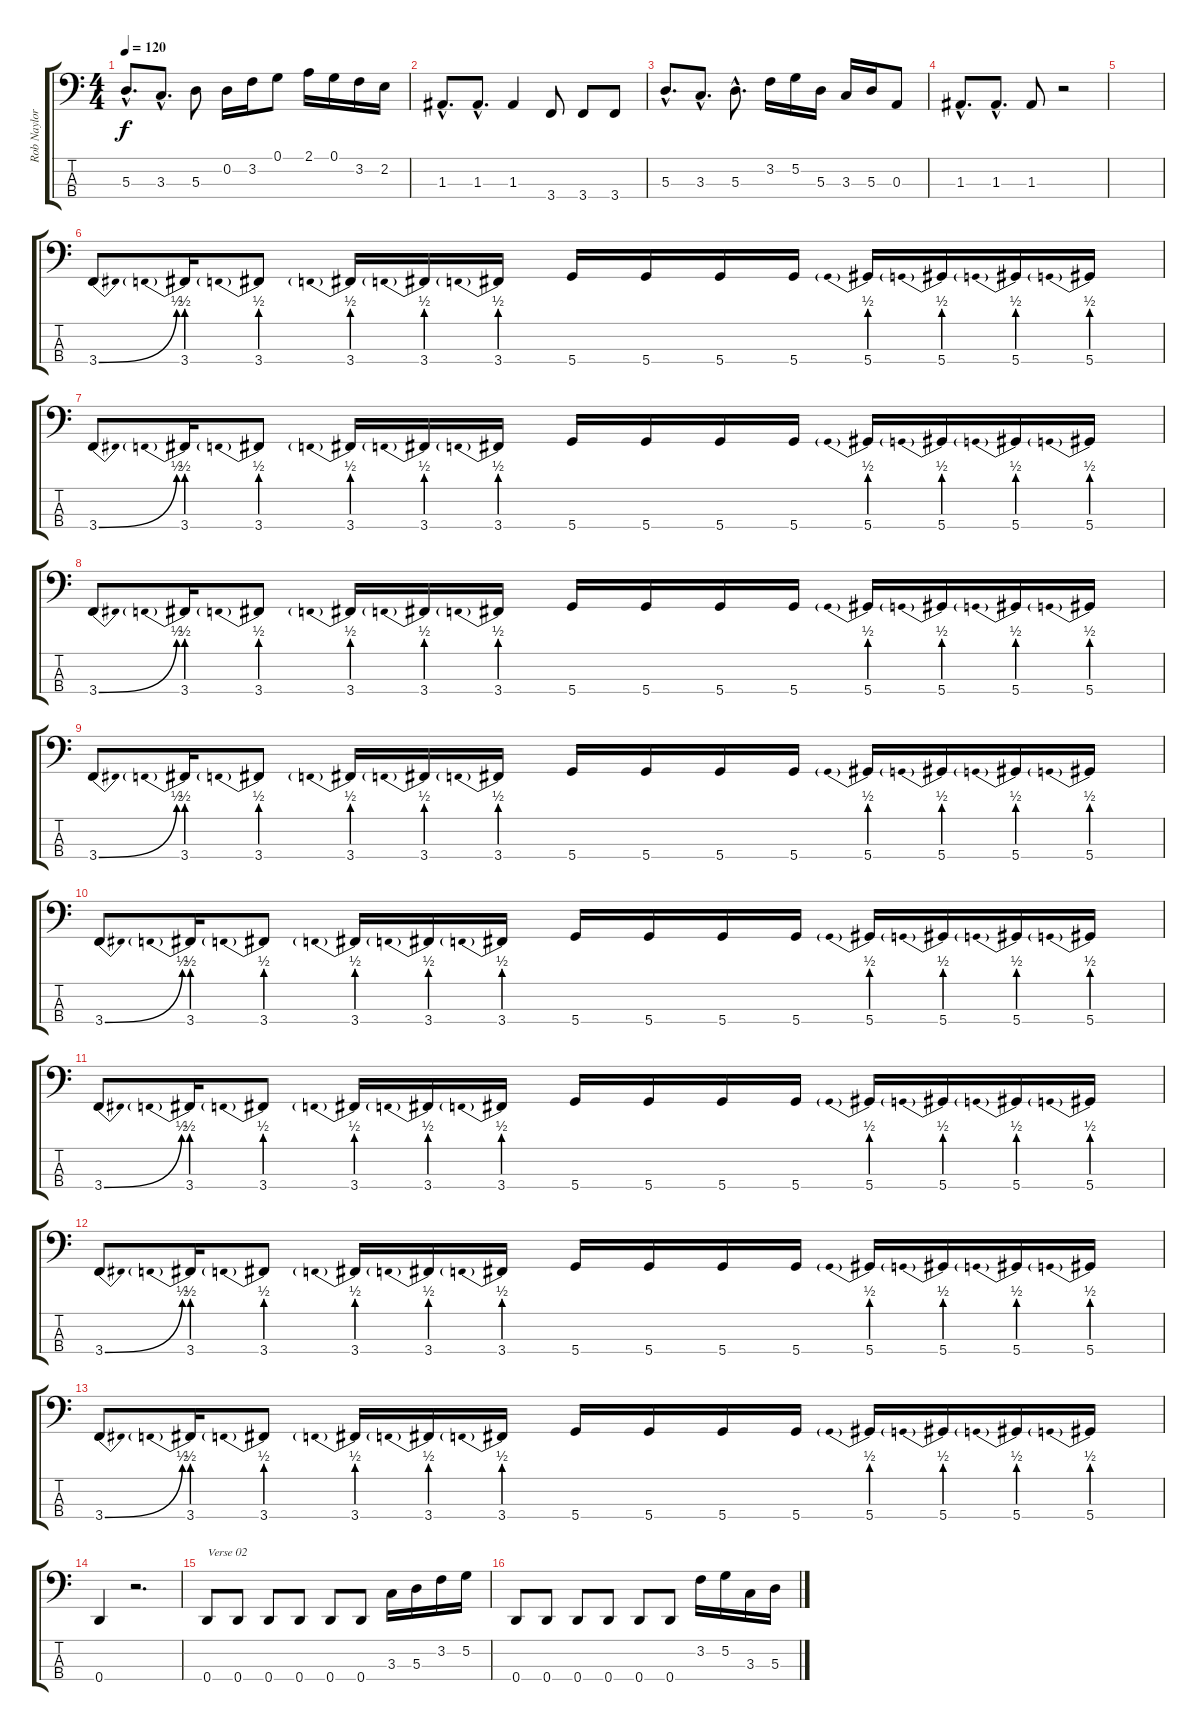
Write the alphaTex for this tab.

\track ("Rob Naylor" "Rob Naylor") {instrument electricbasspick}
\staff {score tabs}
\tuning (G2 D2 A1 D1) {hide}
\ts (4 4)
\tempo 120
\clef f4
\ks c
5.3{hac}.8{d dy f} 3.3{hac}.8{d} 5.3.8 0.2.16 3.2.16 0.1.8 2.1.16 0.1.16 3.2.16 2.2.16 |
1.3{hac}.8{d} 1.3{hac}.8{d} 1.3.4 3.4.8 3.4.8 3.4.8 |
5.3{hac}.8{d} 3.3{hac}.8{d} 5.3{hac}.8{d} 3.2.16 5.2.16 5.3.16 3.3.16 5.3.16 0.3.8 |
1.3{hac}.8{d} 1.3{hac}.8{d} 1.3.8 r.2 |
|
3.4{be (bend 0 0 60 2)}.8 3.4{be (prebend 0 2 60 2)}.16 3.4{be (prebend 0 2 60 2)}.8 3.4{be (prebend 0 2 60 2)}.16 3.4{be (prebend 0 2 60 2)}.16 3.4{be (prebend 0 2 60 2)}.16 5.4.16 5.4.16 5.4.16 5.4.16 5.4{be (prebend 0 2 60 2)}.16 5.4{be (prebend 0 2 60 2)}.16 5.4{be (prebend 0 2 60 2)}.16 5.4{be (prebend 0 2 60 2)}.16 |
3.4{be (bend 0 0 60 2)}.8 3.4{be (prebend 0 2 60 2)}.16 3.4{be (prebend 0 2 60 2)}.8 3.4{be (prebend 0 2 60 2)}.16 3.4{be (prebend 0 2 60 2)}.16 3.4{be (prebend 0 2 60 2)}.16 5.4.16 5.4.16 5.4.16 5.4.16 5.4{be (prebend 0 2 60 2)}.16 5.4{be (prebend 0 2 60 2)}.16 5.4{be (prebend 0 2 60 2)}.16 5.4{be (prebend 0 2 60 2)}.16 |
3.4{be (bend 0 0 60 2)}.8 3.4{be (prebend 0 2 60 2)}.16 3.4{be (prebend 0 2 60 2)}.8 3.4{be (prebend 0 2 60 2)}.16 3.4{be (prebend 0 2 60 2)}.16 3.4{be (prebend 0 2 60 2)}.16 5.4.16 5.4.16 5.4.16 5.4.16 5.4{be (prebend 0 2 60 2)}.16 5.4{be (prebend 0 2 60 2)}.16 5.4{be (prebend 0 2 60 2)}.16 5.4{be (prebend 0 2 60 2)}.16 |
3.4{be (bend 0 0 60 2)}.8 3.4{be (prebend 0 2 60 2)}.16 3.4{be (prebend 0 2 60 2)}.8 3.4{be (prebend 0 2 60 2)}.16 3.4{be (prebend 0 2 60 2)}.16 3.4{be (prebend 0 2 60 2)}.16 5.4.16 5.4.16 5.4.16 5.4.16 5.4{be (prebend 0 2 60 2)}.16 5.4{be (prebend 0 2 60 2)}.16 5.4{be (prebend 0 2 60 2)}.16 5.4{be (prebend 0 2 60 2)}.16 |
3.4{be (bend 0 0 60 2)}.8 3.4{be (prebend 0 2 60 2)}.16 3.4{be (prebend 0 2 60 2)}.8 3.4{be (prebend 0 2 60 2)}.16 3.4{be (prebend 0 2 60 2)}.16 3.4{be (prebend 0 2 60 2)}.16 5.4.16 5.4.16 5.4.16 5.4.16 5.4{be (prebend 0 2 60 2)}.16 5.4{be (prebend 0 2 60 2)}.16 5.4{be (prebend 0 2 60 2)}.16 5.4{be (prebend 0 2 60 2)}.16 |
3.4{be (bend 0 0 60 2)}.8 3.4{be (prebend 0 2 60 2)}.16 3.4{be (prebend 0 2 60 2)}.8 3.4{be (prebend 0 2 60 2)}.16 3.4{be (prebend 0 2 60 2)}.16 3.4{be (prebend 0 2 60 2)}.16 5.4.16 5.4.16 5.4.16 5.4.16 5.4{be (prebend 0 2 60 2)}.16 5.4{be (prebend 0 2 60 2)}.16 5.4{be (prebend 0 2 60 2)}.16 5.4{be (prebend 0 2 60 2)}.16 |
3.4{be (bend 0 0 60 2)}.8 3.4{be (prebend 0 2 60 2)}.16 3.4{be (prebend 0 2 60 2)}.8 3.4{be (prebend 0 2 60 2)}.16 3.4{be (prebend 0 2 60 2)}.16 3.4{be (prebend 0 2 60 2)}.16 5.4.16 5.4.16 5.4.16 5.4.16 5.4{be (prebend 0 2 60 2)}.16 5.4{be (prebend 0 2 60 2)}.16 5.4{be (prebend 0 2 60 2)}.16 5.4{be (prebend 0 2 60 2)}.16 |
3.4{be (bend 0 0 60 2)}.8 3.4{be (prebend 0 2 60 2)}.16 3.4{be (prebend 0 2 60 2)}.8 3.4{be (prebend 0 2 60 2)}.16 3.4{be (prebend 0 2 60 2)}.16 3.4{be (prebend 0 2 60 2)}.16 5.4.16 5.4.16 5.4.16 5.4.16 5.4{be (prebend 0 2 60 2)}.16 5.4{be (prebend 0 2 60 2)}.16 5.4{be (prebend 0 2 60 2)}.16 5.4{be (prebend 0 2 60 2)}.16 |
0.4.4 r.2{d} |
0.4.8{txt "Verse 02"} 0.4.8 0.4.8 0.4.8 0.4.8 0.4.8 3.3.16 5.3.16 3.2.16 5.2.16 |
0.4.8 0.4.8 0.4.8 0.4.8 0.4.8 0.4.8 3.2.16 5.2.16 3.3.16 5.3.16
